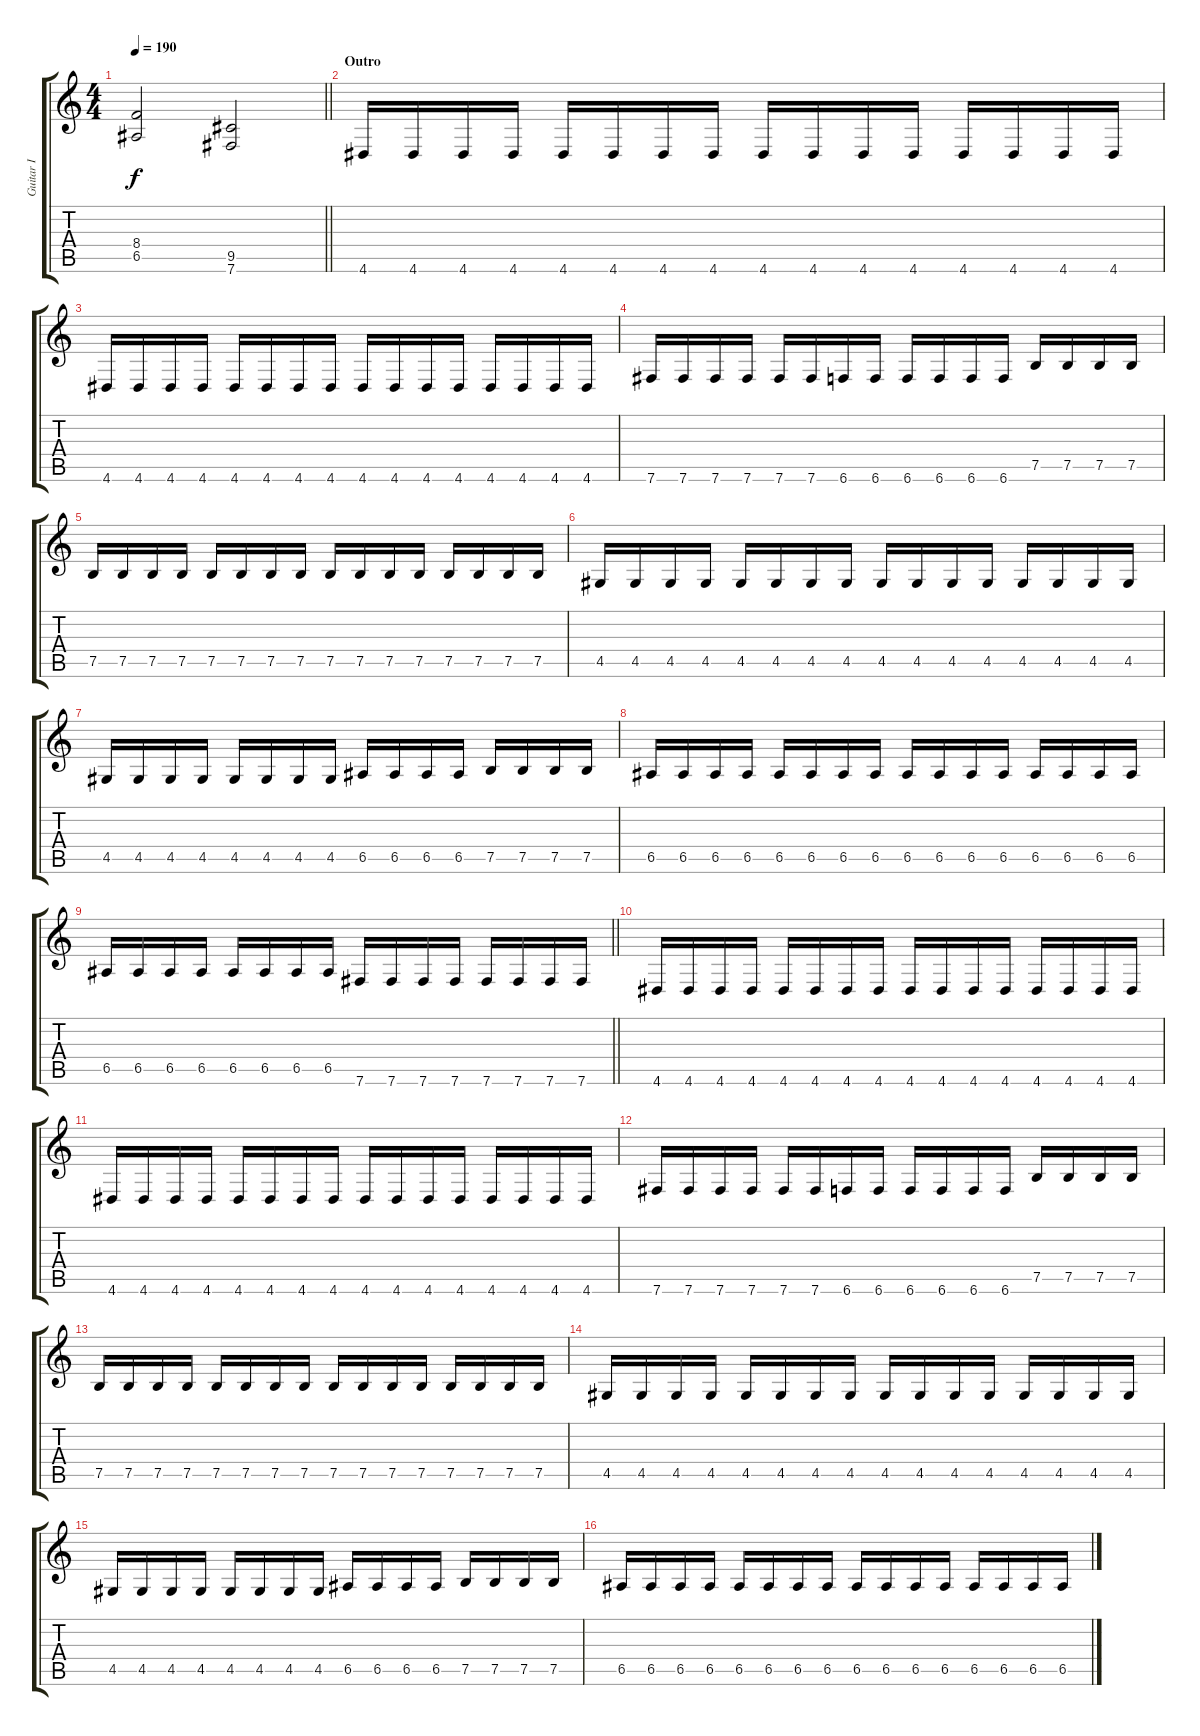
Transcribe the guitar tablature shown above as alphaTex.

\track ("Guitar I" "Guitar I") {instrument distortionguitar}
\staff {score tabs}
\tuning (B3 Gb3 D3 A2 E2 B1) {hide}
\ts (4 4)
\tempo 190
\clef g2
\barLineRight lightlight
\ks c
(8.4{t} 6.5{t}).2{dy f} (9.5 7.6).2 |
\section ("" "Outro")
4.6.16 4.6.16 4.6.16 4.6.16 4.6.16 4.6.16 4.6.16 4.6.16 4.6.16 4.6.16 4.6.16 4.6.16 4.6.16 4.6.16 4.6.16 4.6.16 |
4.6.16 4.6.16 4.6.16 4.6.16 4.6.16 4.6.16 4.6.16 4.6.16 4.6.16 4.6.16 4.6.16 4.6.16 4.6.16 4.6.16 4.6.16 4.6.16 |
7.6.16 7.6.16 7.6.16 7.6.16 7.6.16 7.6.16 6.6.16 6.6.16 6.6.16 6.6.16 6.6.16 6.6.16 7.5.16 7.5.16 7.5.16 7.5.16 |
7.5.16 7.5.16 7.5.16 7.5.16 7.5.16 7.5.16 7.5.16 7.5.16 7.5.16 7.5.16 7.5.16 7.5.16 7.5.16 7.5.16 7.5.16 7.5.16 |
4.5.16 4.5.16 4.5.16 4.5.16 4.5.16 4.5.16 4.5.16 4.5.16 4.5.16 4.5.16 4.5.16 4.5.16 4.5.16 4.5.16 4.5.16 4.5.16 |
4.5.16 4.5.16 4.5.16 4.5.16 4.5.16 4.5.16 4.5.16 4.5.16 6.5.16 6.5.16 6.5.16 6.5.16 7.5.16 7.5.16 7.5.16 7.5.16 |
6.5.16 6.5.16 6.5.16 6.5.16 6.5.16 6.5.16 6.5.16 6.5.16 6.5.16 6.5.16 6.5.16 6.5.16 6.5.16 6.5.16 6.5.16 6.5.16 |
\barLineRight lightlight
6.5.16 6.5.16 6.5.16 6.5.16 6.5.16 6.5.16 6.5.16 6.5.16 7.6.16 7.6.16 7.6.16 7.6.16 7.6.16 7.6.16 7.6.16 7.6.16 |
\section ("" "")
4.6.16 4.6.16 4.6.16 4.6.16 4.6.16 4.6.16 4.6.16 4.6.16 4.6.16 4.6.16 4.6.16 4.6.16 4.6.16 4.6.16 4.6.16 4.6.16 |
4.6.16 4.6.16 4.6.16 4.6.16 4.6.16 4.6.16 4.6.16 4.6.16 4.6.16 4.6.16 4.6.16 4.6.16 4.6.16 4.6.16 4.6.16 4.6.16 |
7.6.16 7.6.16 7.6.16 7.6.16 7.6.16 7.6.16 6.6.16 6.6.16 6.6.16 6.6.16 6.6.16 6.6.16 7.5.16 7.5.16 7.5.16 7.5.16 |
7.5.16 7.5.16 7.5.16 7.5.16 7.5.16 7.5.16 7.5.16 7.5.16 7.5.16 7.5.16 7.5.16 7.5.16 7.5.16 7.5.16 7.5.16 7.5.16 |
4.5.16 4.5.16 4.5.16 4.5.16 4.5.16 4.5.16 4.5.16 4.5.16 4.5.16 4.5.16 4.5.16 4.5.16 4.5.16 4.5.16 4.5.16 4.5.16 |
4.5.16 4.5.16 4.5.16 4.5.16 4.5.16 4.5.16 4.5.16 4.5.16 6.5.16 6.5.16 6.5.16 6.5.16 7.5.16 7.5.16 7.5.16 7.5.16 |
6.5.16 6.5.16 6.5.16 6.5.16 6.5.16 6.5.16 6.5.16 6.5.16 6.5.16 6.5.16 6.5.16 6.5.16 6.5.16 6.5.16 6.5.16 6.5.16
